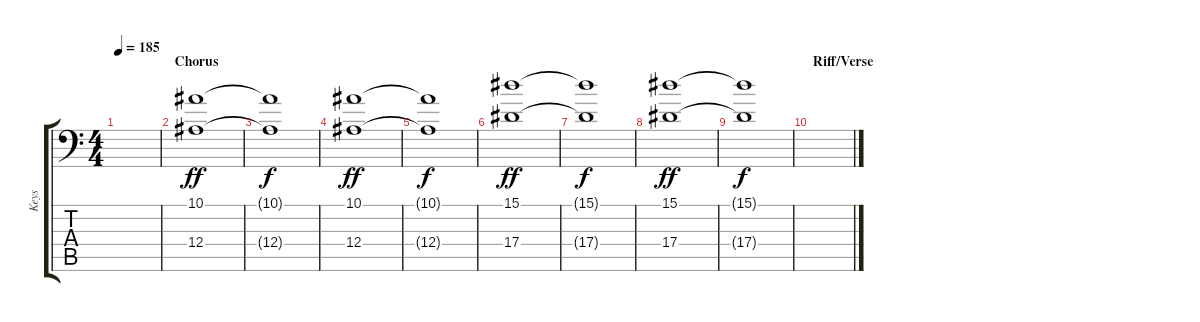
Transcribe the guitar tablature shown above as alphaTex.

\track ("Keys" "Keys") {instrument synthstrings1}
\staff {score tabs}
\tuning (C4 G3 Eb3 Bb2 F2 Bb1) {hide}
\ts (4 4)
\tempo 185
\clef f4
\ks c
|
\section ("" "Chorus")
(10.1 12.4).1{dy ff} |
(10.1{t} 12.4{t}).1{dy f} |
(10.1 12.4).1{dy ff} |
(10.1{t} 12.4{t}).1{dy f} |
(15.1 17.4).1{dy ff} |
(15.1{t} 17.4{t}).1{dy f} |
(15.1 17.4).1{dy ff} |
(15.1{t} 17.4{t}).1{dy f} |
\section ("" "Riff/Verse")
